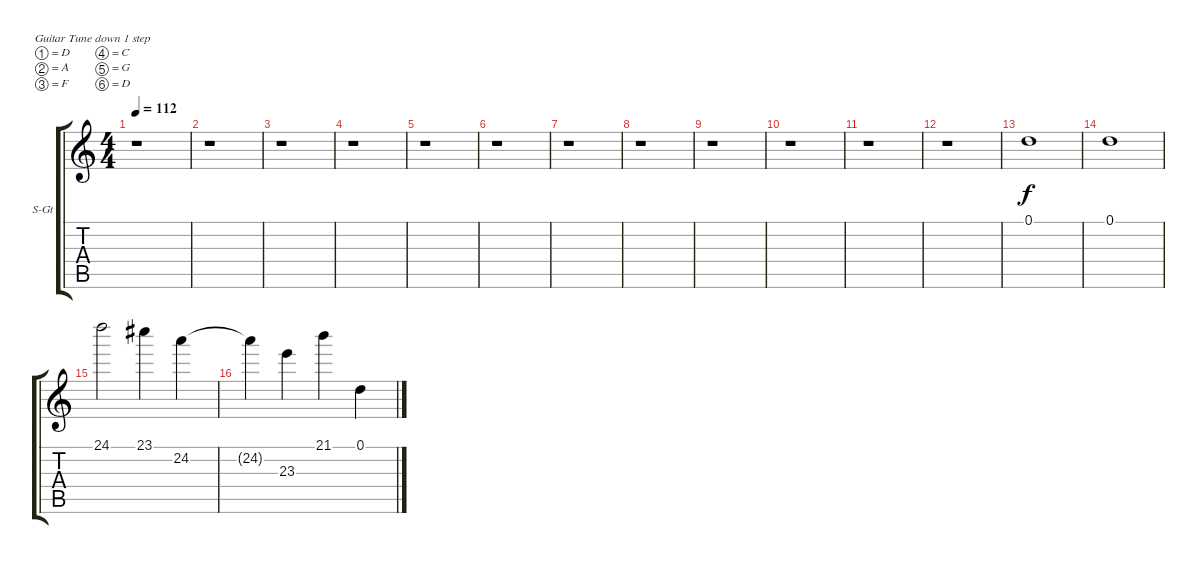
\bracketExtendMode groupsimilarinstruments
\firstSystemTrackNameOrientation horizontal
\otherSystemsTrackNameOrientation horizontal
\track ("Martin" "S-Gt") {instrument stringensemble1}
\staff {score tabs}
\tuning (D4 A3 F3 C3 G2 D2)
\displaytranspose 12
\ts (4 4)
\tempo 112
\clef g2
\ks c
r.1{dy f} |
r.1 |
r.1 |
r.1 |
r.1 |
r.1 |
r.1 |
r.1 |
r.1 |
r.1 |
r.1 |
r.1 |
0.1.1 |
0.1.1 |
24.1.2 23.1.4 24.2.4 |
24.2{t}.4 23.3.4 21.1.4 0.1.4
